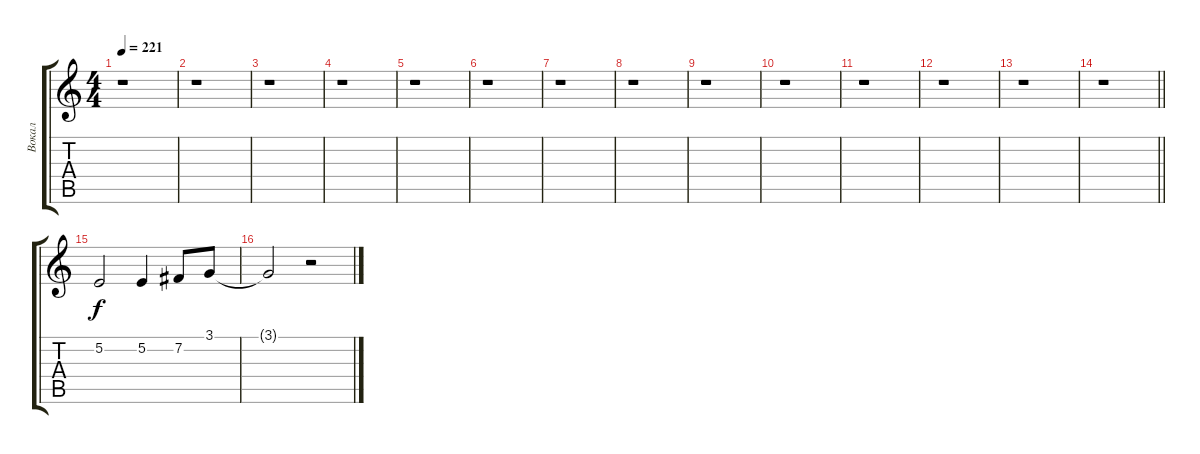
\track ("Вокал" "Вокал") {instrument oboe}
\staff {score tabs}
\tuning (E4 B3 G3 D3 A2 E2) {hide}
\ts (4 4)
\tempo 221
\clef g2
\ks c
r.1{dy f} |
r.1 |
r.1 |
r.1 |
r.1 |
r.1 |
r.1 |
r.1 |
r.1 |
r.1 |
r.1 |
r.1 |
r.1 |
\barLineRight lightlight
r.1 |
5.2.2 5.2.4 7.2.8 3.1.8 |
3.1{t}.2 r.2
